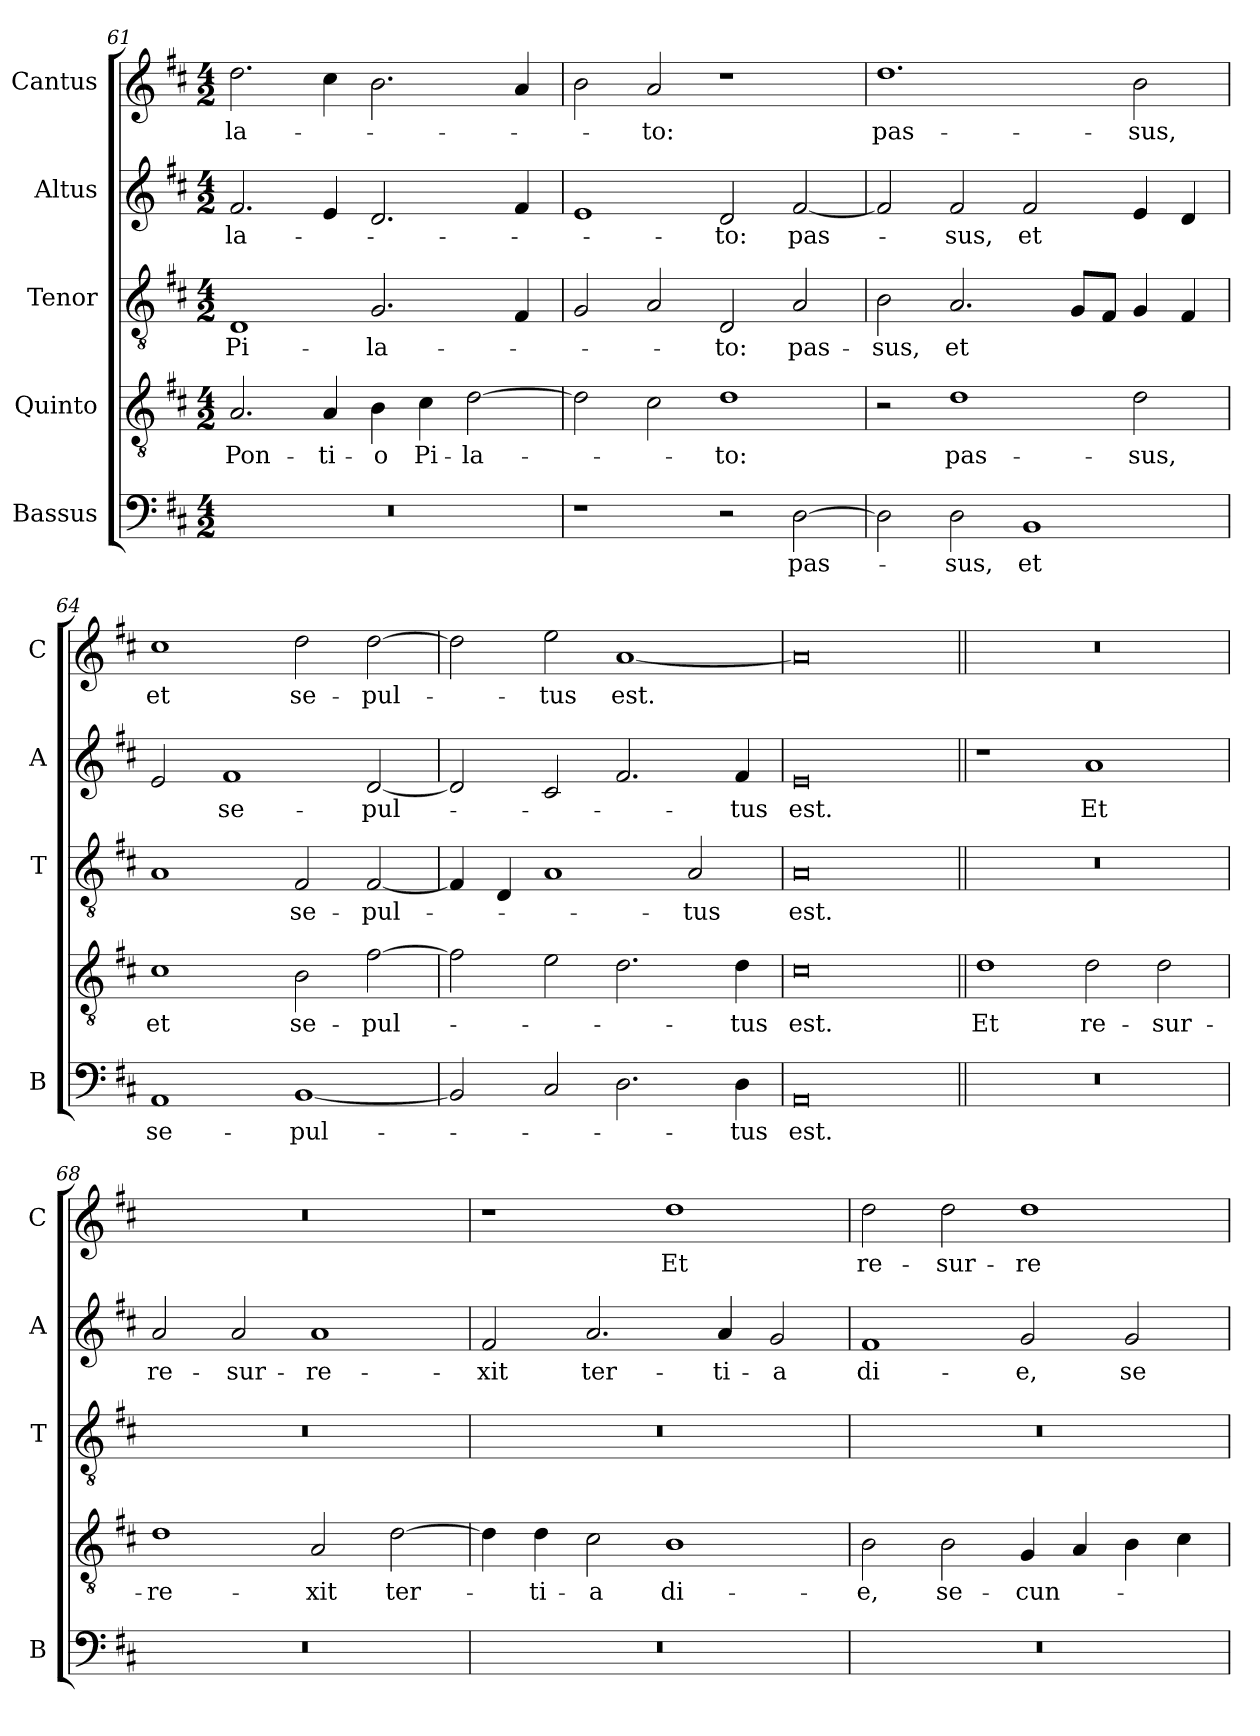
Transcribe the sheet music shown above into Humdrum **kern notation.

**kern	**text	**kern	**text	**kern	**text	**kern	**text	**kern	**text
*part5	*part5	*part4	*part4	*part3	*part3	*part2	*part2	*part1	*part1
*staff5	*staff5	*staff4	*staff4	*staff3	*staff3	*staff2	*staff2	*staff1	*staff1
*I"Bassus	*	*I"Quinto	*	*I"Tenor	*	*I"Altus	*	*I"Cantus	*
*I'B	*	*	*	*I'T	*	*I'A	*	*I'C	*
*clefF4	*	*clefGv2	*	*clefGv2	*	*clefG2	*	*clefG2	*
*k[f#c#]	*	*k[f#c#]	*	*k[f#c#]	*	*k[f#c#]	*	*k[f#c#]	*
*D:	*	*D:	*	*D:	*	*D:	*	*D:	*
*M4/2	*	*M4/2	*	*M4/2	*	*M4/2	*	*M4/2	*
=61	=61	=61	=61	=61	=61	=61	=61	=61	=61
!	!	!	!LO:LY:b	!	!LO:LY:b	!	!LO:LY:b	!	!LO:LY:b
0r	.	2.A/	Pon-	1D	Pi-	2.f#/	-la-	2.dd\	-la-
!	!	!	!LO:LY:b	!	!	!	!	!	!
.	.	4A/	-ti-	.	.	4e/	.	4cc#\	.
!	!	!	!LO:LY:b	!	!LO:LY:b	!	!	!	!
.	.	4B\	-o	2.G/	-la-	2.d/	.	2.b\	.
!	!	!	!LO:LY:b	!	!	!	!	!	!
.	.	4c#\	Pi-	.	.	.	.	.	.
!	!	!	!LO:LY:b	!	!	!	!	!	!
.	.	[2d\	-la-	.	.	.	.	.	.
.	.	.	.	4F#/	.	4f#/	.	4a/	.
=62	=62	=62	=62	=62	=62	=62	=62	=62	=62
1r	.	2d\]	.	2G/	.	1e	.	2b\	.
!	!	!	!	!	!	!	!	!	!LO:LY:b
.	.	2c#\	.	2A/	.	.	.	2a/	-to:
!	!	!	!LO:LY:b	!	!LO:LY:b	!	!LO:LY:b	!	!
2r	.	1d	-to:	2D/	-to:	2d/	-to:	1r	.
!	!LO:LY:b	!	!	!	!LO:LY:b	!	!LO:LY:b	!	!
[2D\	pas-	.	.	2A/	pas-	[2f#/	pas-	.	.
!!LO:PB:g=z
=63	=63	=63	=63	=63	=63	=63	=63	=63	=63
!	!	!	!	!	!LO:LY:b	!	!	!	!LO:LY:b
2D\]	.	2r	.	2B\	-sus,	2f#/]	.	1.dd	pas-
!	!LO:LY:b	!	!LO:LY:b	!	!LO:LY:b	!	!LO:LY:b	!	!
2D\	-sus,	1d	pas-	2.A/	et	2f#/	-sus,	.	.
!	!LO:LY:b	!	!	!	!	!	!LO:LY:b	!	!
1BB	et	.	.	.	.	2f#/	et	.	.
.	.	.	.	8G/L	.	.	.	.	.
.	.	.	.	8F#/J	.	.	.	.	.
!	!	!	!LO:LY:b	!	!	!	!	!	!LO:LY:b
.	.	2d\	-sus,	4G/	.	4e/	.	2b\	-sus,
.	.	.	.	4F#/	.	4d/	.	.	.
=64	=64	=64	=64	=64	=64	=64	=64	=64	=64
!	!LO:LY:b	!	!LO:LY:b	!	!	!	!	!	!LO:LY:b
1AA	se-	1c#	et	1A	.	2e/	.	1cc#	et
!	!	!	!	!	!	!	!LO:LY:b	!	!
.	.	.	.	.	.	1f#	se-	.	.
!	!LO:LY:b	!	!LO:LY:b	!	!LO:LY:b	!	!	!	!LO:LY:b
[1BB	-pul-	2B\	se-	2F#/	se-	.	.	2dd\	se-
!	!	!	!LO:LY:b	!	!LO:LY:b	!	!LO:LY:b	!	!LO:LY:b
.	.	[2f#\	-pul-	[2F#/	-pul-	[2d/	-pul-	[2dd\	-pul-
=65	=65	=65	=65	=65	=65	=65	=65	=65	=65
2BB/]	.	2f#\]	.	4F#/]	.	2d/]	.	2dd\]	.
.	.	.	.	4D/	.	.	.	.	.
!	!	!	!	!	!	!	!	!	!LO:LY:b
2C#/	.	2e\	.	1A	.	2c#/	.	2ee\	-tus
!	!	!	!	!	!	!	!	!	!LO:LY:b
2.D\	.	2.d\	.	.	.	2.f#/	.	[1a	est.
!	!	!	!	!	!LO:LY:b	!	!	!	!
.	.	.	.	2A/	-tus	.	.	.	.
!	!LO:LY:b	!	!LO:LY:b	!	!	!	!LO:LY:b	!	!
4D\	-tus	4d\	-tus	.	.	4f#/	-tus	.	.
=66	=66	=66	=66	=66	=66	=66	=66	=66	=66
!	!LO:LY:b	!	!LO:LY:b	!	!LO:LY:b	!	!LO:LY:b	!	!
0AA	est.	0c#	est.	0A	est.	0e	est.	0a]	.
=67||	=67||	=67||	=67||	=67||	=67||	=67||	=67||	=67||	=67||
!	!	!	!LO:LY:b	!	!	!	!	!	!
0r	.	1d	Et	0r	.	1r	.	0r	.
!	!	!	!LO:LY:b	!	!	!	!LO:LY:b	!	!
.	.	2d\	re-	.	.	1a	Et	.	.
!	!	!	!LO:LY:b	!	!	!	!	!	!
.	.	2d\	-sur-	.	.	.	.	.	.
!!LO:LB:g=z
=68	=68	=68	=68	=68	=68	=68	=68	=68	=68
!	!	!	!LO:LY:b	!	!	!	!LO:LY:b	!	!
0r	.	1d	-re-	0r	.	2a/	re-	0r	.
!	!	!	!	!	!	!	!LO:LY:b	!	!
.	.	.	.	.	.	2a/	-sur-	.	.
!	!	!	!LO:LY:b	!	!	!	!LO:LY:b	!	!
.	.	2A/	-xit	.	.	1a	-re-	.	.
!	!	!	!LO:LY:b	!	!	!	!	!	!
.	.	[2d\	ter-	.	.	.	.	.	.
=69	=69	=69	=69	=69	=69	=69	=69	=69	=69
!	!	!	!	!	!	!	!LO:LY:b	!	!
0r	.	4d\]	.	0r	.	2f#/	-xit	1r	.
!	!	!	!LO:LY:b	!	!	!	!	!	!
.	.	4d\	-ti-	.	.	.	.	.	.
!	!	!	!LO:LY:b	!	!	!	!LO:LY:b	!	!
.	.	2c#\	-a	.	.	2.a/	ter-	.	.
!	!	!	!LO:LY:b	!	!	!	!	!	!LO:LY:b
.	.	1B	di-	.	.	.	.	1dd	Et
!	!	!	!	!	!	!	!LO:LY:b	!	!
.	.	.	.	.	.	4a/	-ti-	.	.
!	!	!	!	!	!	!	!LO:LY:b	!	!
.	.	.	.	.	.	2g/	-a	.	.
=70	=70	=70	=70	=70	=70	=70	=70	=70	=70
!	!	!	!LO:LY:b	!	!	!	!LO:LY:b	!	!LO:LY:b
0r	.	2B\	-e,	0r	.	1f#	di-	2dd\	re-
!	!	!	!LO:LY:b	!	!	!	!	!	!LO:LY:b
.	.	2B\	se-	.	.	.	.	2dd\	-sur-
!	!	!	!LO:LY:b	!	!	!	!LO:LY:b	!	!LO:LY:b
.	.	4G/	-cun-	.	.	2g/	-e,	1dd	-re-
.	.	4A/	.	.	.	.	.	.	.
!	!	!	!	!	!	!	!LO:LY:b	!	!
.	.	4B\	.	.	.	2g/	se-	.	.
.	.	4c#\	.	.	.	.	.	.	.
=	=	=	=	=	=	=	=	=	=
*-	*-	*-	*-	*-	*-	*-	*-	*-	*-
